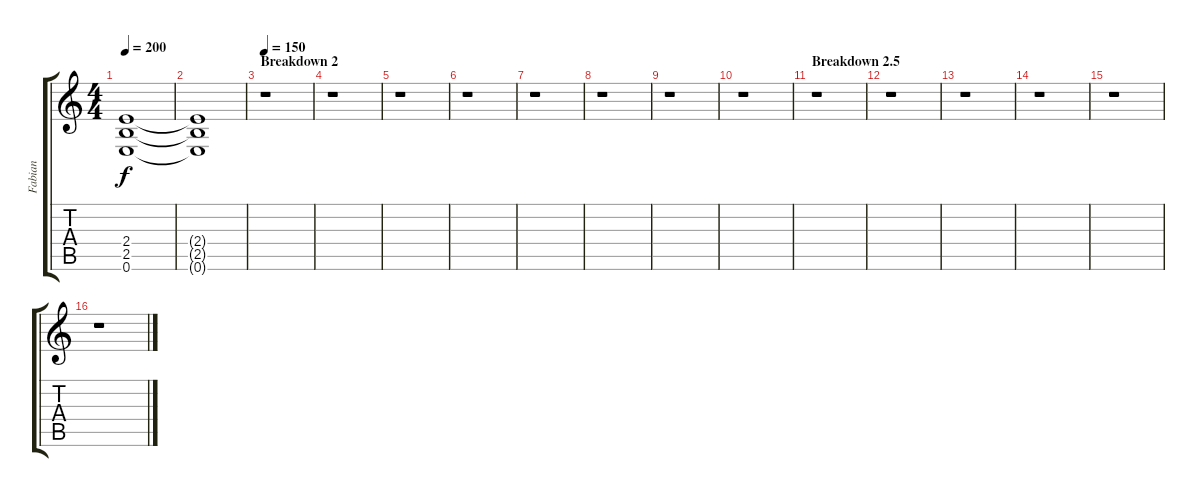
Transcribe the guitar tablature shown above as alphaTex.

\track ("Fabian" "Fabian") {instrument distortionguitar}
\staff {score tabs}
\tuning (E4 B3 G3 D3 A2 E2) {hide}
\ts (4 4)
\tempo 200
\clef g2
\ks c
(2.4{t} 2.5{t} 0.6{t}).1{dy f} |
(2.4{t} 2.5{t} 0.6{t}).1 |
\section ("" "Breakdown 2")
\tempo 150
r.1 |
r.1 |
r.1 |
r.1 |
r.1 |
r.1 |
r.1 |
r.1 |
\section ("" "Breakdown 2.5")
r.1 |
r.1 |
r.1 |
r.1 |
r.1 |
r.1
